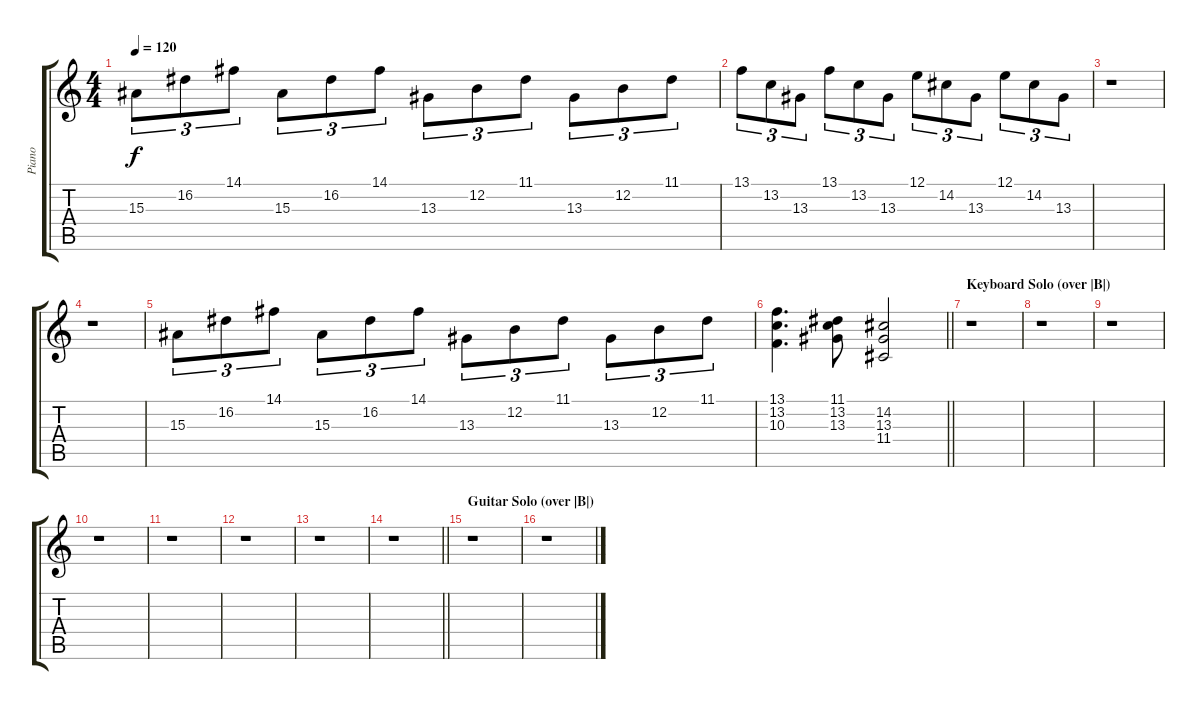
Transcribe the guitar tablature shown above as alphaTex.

\track ("Piano" "Piano") {instrument acousticgrandpiano}
\staff {score tabs}
\tuning (E4 B3 G3 D3 A2 E2) {hide}
\ts (4 4)
\tempo 120
\clef g2
\ks c
15.3.8{tu (3 2) dy f} 16.2.8{tu (3 2)} 14.1.8{tu (3 2)} 15.3.8{tu (3 2)} 16.2.8{tu (3 2)} 14.1.8{tu (3 2)} 13.3.8{tu (3 2)} 12.2.8{tu (3 2)} 11.1.8{tu (3 2)} 13.3.8{tu (3 2)} 12.2.8{tu (3 2)} 11.1.8{tu (3 2)} |
13.1.8{tu (3 2)} 13.2.8{tu (3 2)} 13.3.8{tu (3 2)} 13.1.8{tu (3 2)} 13.2.8{tu (3 2)} 13.3.8{tu (3 2)} 12.1.8{tu (3 2)} 14.2.8{tu (3 2)} 13.3.8{tu (3 2)} 12.1.8{tu (3 2)} 14.2.8{tu (3 2)} 13.3.8{tu (3 2)} |
r.1 |
r.1 |
15.3.8{tu (3 2)} 16.2.8{tu (3 2)} 14.1.8{tu (3 2)} 15.3.8{tu (3 2)} 16.2.8{tu (3 2)} 14.1.8{tu (3 2)} 13.3.8{tu (3 2)} 12.2.8{tu (3 2)} 11.1.8{tu (3 2)} 13.3.8{tu (3 2)} 12.2.8{tu (3 2)} 11.1.8{tu (3 2)} |
\barLineRight lightlight
(13.1 13.2 10.3).4{d} (11.1 13.2 13.3).8 (14.2 13.3 11.4).2 |
\section ("" "Keyboard Solo (over |B|)")
r.1 |
r.1 |
r.1 |
r.1 |
r.1 |
r.1 |
r.1 |
\barLineRight lightlight
r.1 |
\section ("" "Guitar Solo (over |B|)")
r.1 |
r.1
